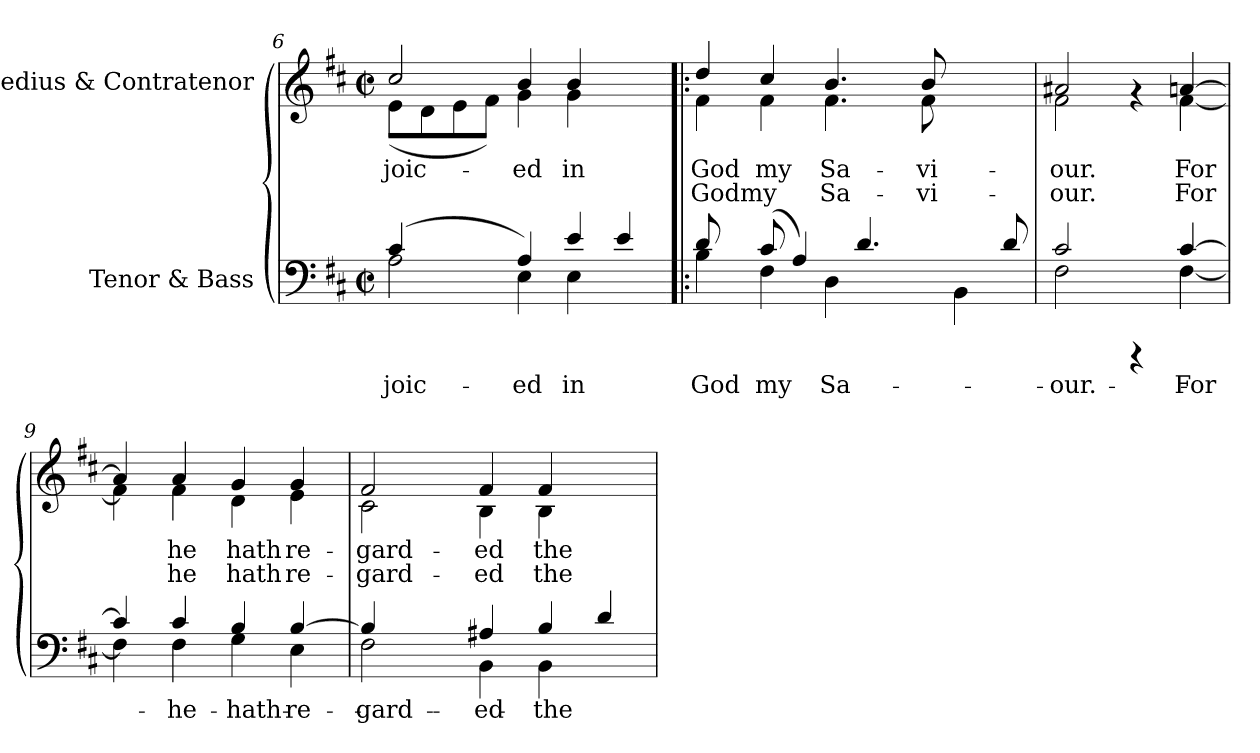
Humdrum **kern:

**kern	**text	**kern	**text	**text
*part2	*part2	*part1	*part1	*part1
*staff2	*staff2	*staff1	*staff1	*staff1
*I"Tenor &  Bass	*	*I"Medius &  Contratenor	*	*
*clefF4	*	*clefG2	*	*
*k[f#c#]	*	*k[f#c#]	*	*
*D:	*	*D:	*	*
*M2/2	*	*M2/2	*	*
*met(c|)	*	*met(c|)	*	*
=6	=6	=6	=6	=6
*^	*	*	*	*
!	!	!LO:LY:b:cj	!	!LO:LY:b:cj	!
*	*	*	*^	*	*
2A\	(>4c#/	-joic-	2cc#/	(<8e\L	-joic-	.
!	!	!	!	!	!LO:LY:b:cj	!
.	.	.	.	8d\	--	.
!	!	!	!	!	!LO:LY:b:cj	!
.	4ryy	.	.	8e\	--	.
!	!	!	!	!	!LO:LY:b:cj	!
.	.	.	.	8f#\J)	--	.
!	!	!LO:LY:b:cj	!	!	!	!
!	!	!LO:LY:b:cj	!	!	!LO:LY:b:cj	!
4A/)	4E\	-ed	4b/	4g\	-ed	.
!	!	!LO:LY:b:cj	!	!	!LO:LY:b:cj	!
4e/	4E\	in	4b/	4g\	in	.
4e/	4ryy	.	4ryy	4ryy	.	.
!!LO:LB:g=z	!!
=7!|:	=7!|:	=7!|:	=7!|:	=7!|:	=7!|:	=7!|:
!	!	!LO:LY:b:cj	!	!	!LO:LY:b:cj	!LO:LY:b:cj
4B\	8d/	God	4dd/	4f#\	God	Godmy
.	8ryy	.	.	.	.	.
!	!	!LO:LY:b:cj	!	!	!	!
!	!	!LO:LY:b:cj	!	!	!LO:LY:b:cj	!LO:LY:b:cj
(>8c#/	4F#\	my	4cc#/	4f#\	my	-
4A/)	.	.	.	.	.	.
!	!	!LO:LY:b:cj	!	!	!LO:LY:b:cj	!LO:LY:b:cj
.	4D\	Sa-	4.b/	4.f#\	-Sa-	-Sa-
4.d/	.	.	.	.	.	.
.	2ryy	.	.	.	.	.
!	!	!	!	!	!LO:LY:b:cj	!LO:LY:b:cj
.	.	.	8b/	8f#\	-vi-	-vi-
4BB\	.	.	4.ryy	4.ryy	.	.
!	!	!LO:LY:b:cj	!	!	!	!
8d/	8ryy	--	.	.	.	.
=8	=8	=8	=8	=8	=8	=8
!	!	!LO:LY:b:cj	!	!	!LO:LY:b:cj	!LO:LY:b:cj
2c#/	2F#\	-our.	2a#X/	2f#\	-our.	our.
4rCCC	4ryy	.	4rf	4ryy	.	.
!	!	!LO:LY:b:cj	!	!	!LO:LY:b:cj	!LO:LY:b:cj
[>4c#/	[<4F#\	For	[>4an/	[<4f#\	For	For
=9	=9	=9	=9	=9	=9	=9
!	!	!LO:LY:b:cj	!	!	!LO:LY:b:cj	!LO:LY:b:cj
4c#/]	4F#\]	.	4a/]	4f#\]	.	.
!	!	!LO:LY:b:cj	!	!	!LO:LY:b:cj	!LO:LY:b:cj
4c#/	4F#\	he	4a/	4f#\	he	he
!	!	!LO:LY:b:cj	!	!	!LO:LY:b:cj	!LO:LY:b:cj
4B/	4G\	hath	4g/	4d\	hath	hath
!	!	!LO:LY:b:cj	!	!	!LO:LY:b:cj	!LO:LY:b:cj
[>4B/	4E\	re-	4g/	4e\	re-	-re-
=10	=10	=10	=10	=10	=10	=10
!	!	!LO:LY:b:cj	!	!	!LO:LY:b:cj	!LO:LY:b:cj
2F#\	4B/]	-gard-	2f#/	2c#\	-gard-	-gard-
.	4ryy	.	.	.	.	.
!	!	!LO:LY:b:cj	!	!	!	!
!	!	!LO:LY:b:cj	!	!	!LO:LY:b:cj	!LO:LY:b:cj
4A#X/	4BB\	-ed	4f#/	4B\	-ed	ed
!	!	!LO:LY:b:cj	!	!	!LO:LY:b:cj	!LO:LY:b:cj
4B/	4BB\	the	4f#/	4B\	the	the
4d/	4ryy	.	4ryy	4ryy	.	.
*v	*v	*	*	*	*	*
*	*	*v	*v	*	*
=	=	=	=	=
*-	*-	*-	*-	*-
